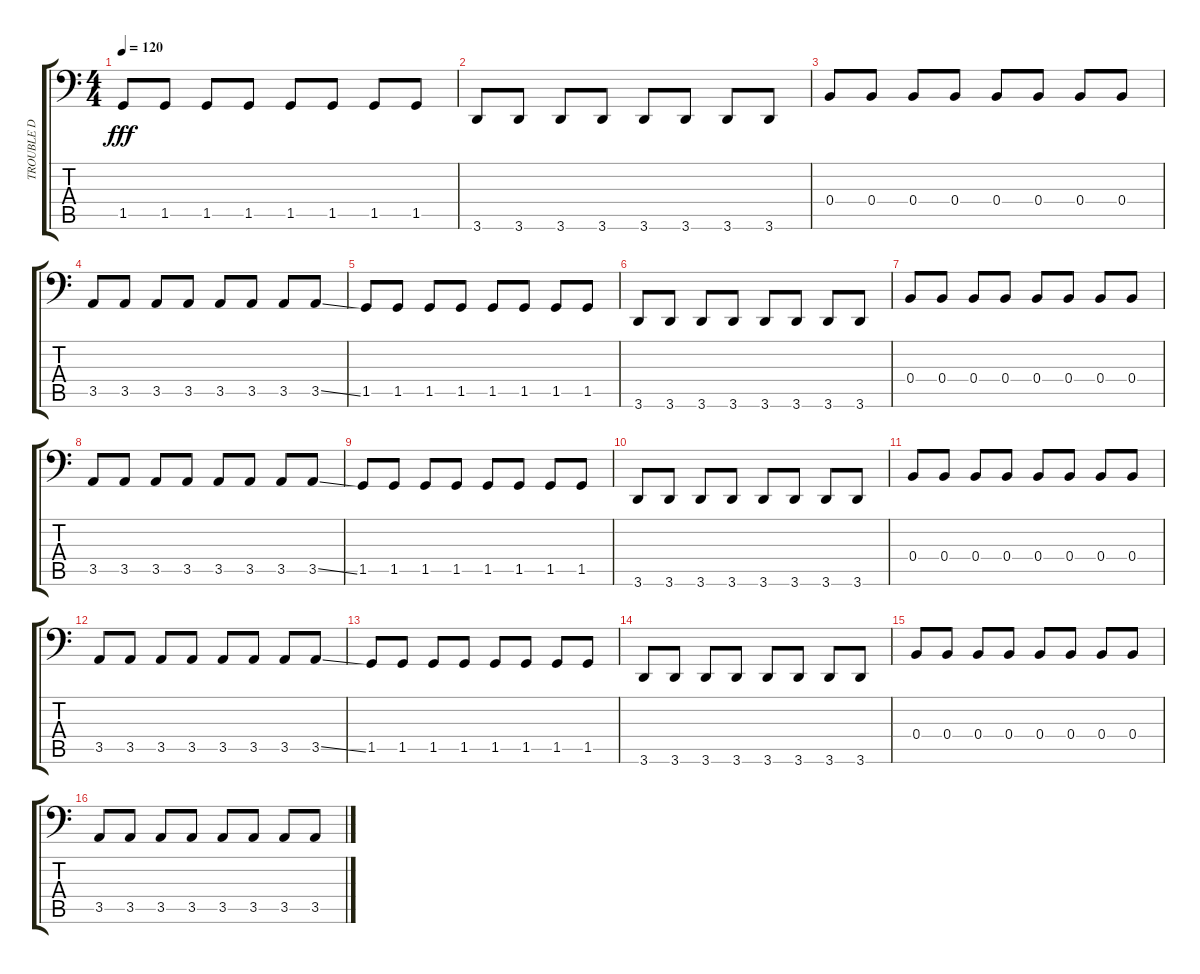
\track ("TROUBLE D" "TROUBLE D") {instrument electricbasspick}
\staff {score tabs}
\tuning (Db3 Ab2 E2 B1 Gb1 B0) {hide}
\ts (4 4)
\tempo 120
\clef f4
\ks c
1.5.8{dy fff} 1.5.8 1.5.8 1.5.8 1.5.8 1.5.8 1.5.8 1.5.8 |
3.6.8 3.6.8 3.6.8 3.6.8 3.6.8 3.6.8 3.6.8 3.6.8 |
0.4.8 0.4.8 0.4.8 0.4.8 0.4.8 0.4.8 0.4.8 0.4.8 |
3.5.8 3.5.8 3.5.8 3.5.8 3.5.8 3.5.8 3.5.8 3.5{ss}.8 |
1.5.8 1.5.8 1.5.8 1.5.8 1.5.8 1.5.8 1.5.8 1.5.8 |
3.6.8 3.6.8 3.6.8 3.6.8 3.6.8 3.6.8 3.6.8 3.6.8 |
0.4.8 0.4.8 0.4.8 0.4.8 0.4.8 0.4.8 0.4.8 0.4.8 |
3.5.8 3.5.8 3.5.8 3.5.8 3.5.8 3.5.8 3.5.8 3.5{ss}.8 |
1.5.8 1.5.8 1.5.8 1.5.8 1.5.8 1.5.8 1.5.8 1.5.8 |
3.6.8 3.6.8 3.6.8 3.6.8 3.6.8 3.6.8 3.6.8 3.6.8 |
0.4.8 0.4.8 0.4.8 0.4.8 0.4.8 0.4.8 0.4.8 0.4.8 |
3.5.8 3.5.8 3.5.8 3.5.8 3.5.8 3.5.8 3.5.8 3.5{ss}.8 |
1.5.8 1.5.8 1.5.8 1.5.8 1.5.8 1.5.8 1.5.8 1.5.8 |
3.6.8 3.6.8 3.6.8 3.6.8 3.6.8 3.6.8 3.6.8 3.6.8 |
0.4.8 0.4.8 0.4.8 0.4.8 0.4.8 0.4.8 0.4.8 0.4.8 |
3.5.8 3.5.8 3.5.8 3.5.8 3.5.8 3.5.8 3.5.8 3.5{ss}.8
